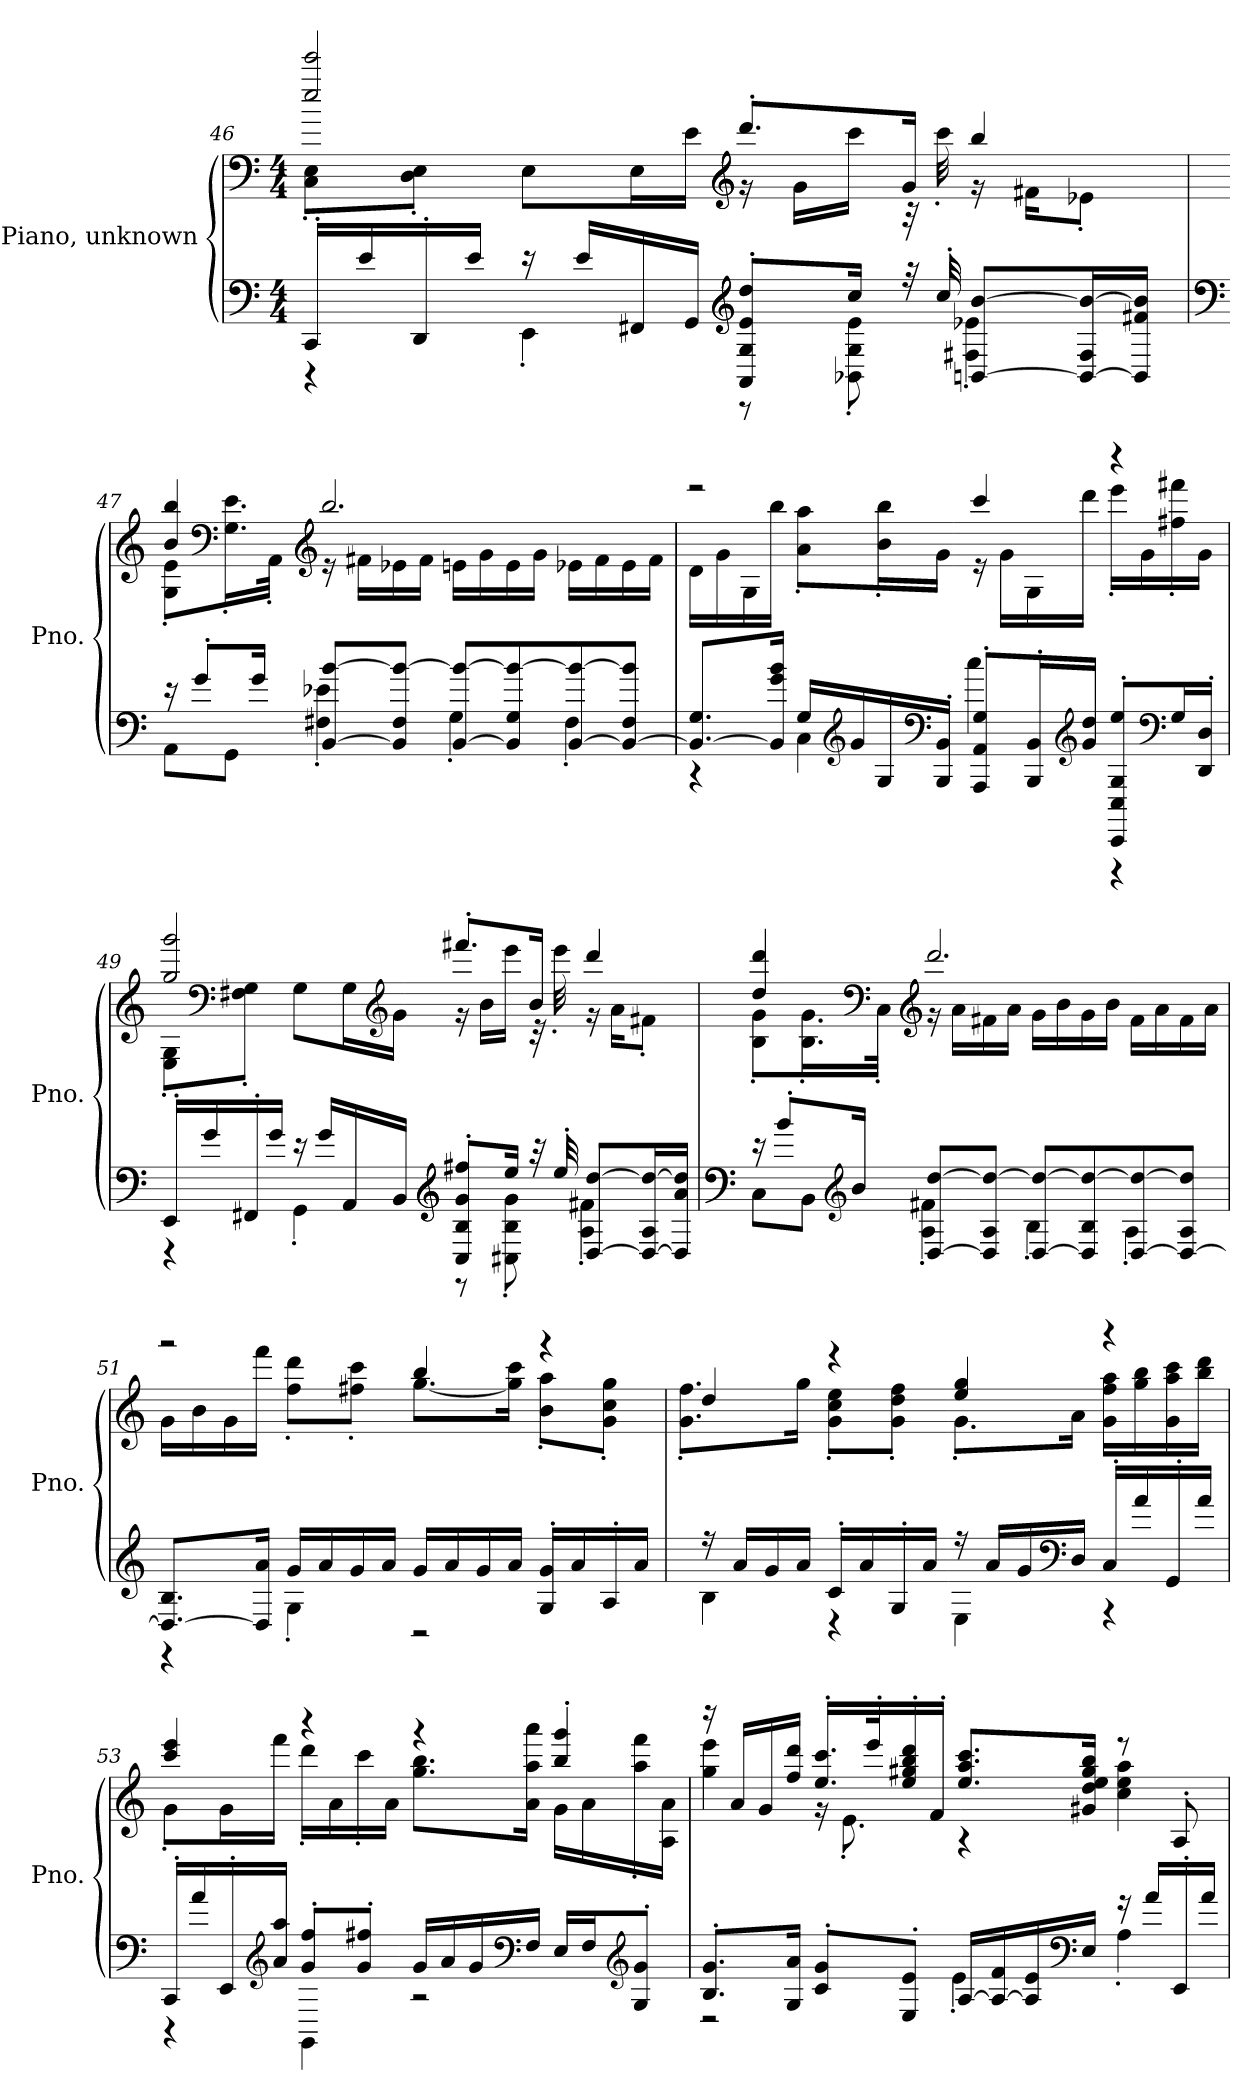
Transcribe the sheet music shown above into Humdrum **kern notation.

**kern	**kern
*part1	*part1
*staff2	*staff1
*I"Piano, unknown	*
*I'Pno.	*
!!LO:LB:g=z
*clefF4	*clefF4
*k[]	*k[]
*M4/4	*M4/4
=46	=46
*^	*^
16CC'/LL	4r	2ee/ 2eee/	8C\' 8E\'L
16e/	.	.	.
16DD'/	.	.	8D\' 8E\'J
16e/JJ	.	.	.
16r	4EE'\	.	8E\L
16e/LL	.	.	.
16FF#X/	.	.	16E\L
16GG/JJ	.	.	16e\JJ
*clefG2	*	*clefG2	*
8AA/' 8G/' 8e/' 8dd/'L	8r	8.ddd'/L	16r
.	.	.	16g\LL
16cc/Jk	8BB-X\' 8G\' 8e\'	.	16ccc\JJ
32r	.	16g/Jk	32r
32cc'/	.	.	32ccc'\
[8BBn/ [8b/L	4F#X\' 4e-X\'	4bb/	16r
.	.	.	16f#X\KL
16BB/_ 16F#/ 16b/_L	.	.	8e-X'\J
16BB/] 16f#X/ 16b/]JJ	.	.	.
!!LO:LB:g=z	!!
=47	=47	=47	=47
*clefF4	*	*	*
16r	8AA\L	4b/ 4bb/	8G\' 8e\'L
8g'/L	.	.	.
*	*	*clefF4	*
.	8GG\J	.	16.G\' 16.e\'L
16g/Jk	.	.	.
.	.	.	32AA'\JJk
*	*	*clefG2	*
[8BB/ [8b/L	4F#X\' 4e-X\'	2.bb/	16r
.	.	.	16f#X\LL
8BB/] 8F#/ 8b/_J	.	.	16e-X\
.	.	.	16f#\JJ
[8BB/ 8b/_L	4G'\	.	16en\LL
.	.	.	16g\
8BB/] 8G/ 8b/_	.	.	16e\
.	.	.	16g\JJ
[8BB/ 8b/_	4F#'\	.	16e-X\LL
.	.	.	16f#\
8BB/_ 8F#/ 8b/]J	.	.	16e-\
.	.	.	16f#\JJ
=48	=48	=48	=48
8.BB/_ 8.G/L	4r	2r	16d\LL
.	.	.	16g\
.	.	.	16G\
16BB/] 16g/ 16b/Jk	.	.	16bb\JJ
16G/LL	4C\	.	8a\' 8aa\'L
*clefG2	*	*	*
16g/	.	.	.
16G/	.	.	16b\' 16bb\'L
*clefF4	*	*	*
16BBB/' 16BB/'JJ	.	.	16g\JJ
8AAA/' 8AA/' 8G/'L	4cc\	4ccc/	16r
.	.	.	16g\LL
16BBB/' 16BB/'L	.	.	16G\
*clefG2	*	*	*
16g/ 16dd/JJ	.	.	16ddd\JJ
8CC/' 8C/' 8G/' 8ee/'L	4r	4r	16eee'\LL
.	.	.	16g\
*clefF4	*	*	*
16G/L	.	.	16ff#X\' 16fff#X\'
16DD/' 16D/'JJ	.	.	16g\JJ
!!LO:LB:g=z	!!
=49	=49	=49	=49
16EE'/LL	4r	2gg/ 2ggg/	8E\' 8G\'L
16g/	.	.	.
*	*	*clefF4	*
16FF#X'/	.	.	8F#X\' 8G\'J
16g/JJ	.	.	.
16r	4GG'\	.	8G\L
16g/LL	.	.	.
16AA/	.	.	16G\L
*	*	*clefG2	*
16BB/JJ	.	.	16g\JJ
*clefG2	*	*	*
8C/' 8B/' 8g/' 8ff#X/'L	8r	8.fff#X'/L	16r
.	.	.	16b\LL
16ee/Jk	8C#X\' 8B\' 8g\'	.	16eee\JJ
32r	.	16b/Jk	32r
32ee'/	.	.	32eee'\
[8D/ [8dd/L	4A\' 4f#X\'	4ddd/	16r
.	.	.	16a\KL
16D/_ 16A/ 16dd/_L	.	.	8f#X'\J
16D/] 16a/ 16dd/]JJ	.	.	.
!!LO:LB:g=z	!!
=50	=50	=50	=50
*clefF4	*	*	*
16r	8C\L	4dd/ 4ddd/	8B\' 8g\'L
8b'/L	.	.	.
.	8BB\J	.	16.B\' 16.g\'L
*clefG2	*	*	*
16b/Jk	.	.	.
*	*	*clefF4	*
.	.	.	32C'\JJk
*	*	*clefG2	*
[8D/ [8dd/L	4A\' 4f#X\'	2.ddd/	16r
.	.	.	16a\LL
8D/] 8A/ 8dd/_J	.	.	16f#X\
.	.	.	16a\JJ
[8D/ 8dd/_L	4B'\	.	16g\LL
.	.	.	16b\
8D/] 8B/ 8dd/_	.	.	16g\
.	.	.	16b\JJ
[8D/ 8dd/_	4A'\	.	16f#\LL
.	.	.	16a\
8D/_ 8A/ 8dd/]J	.	.	16f#\
.	.	.	16a\JJ
=51	=51	=51	=51
8.D/_ 8.B/L	4r	2r	16g\LL
.	.	.	16b\
.	.	.	16g\
16D/] 16a/Jk	.	.	16fff\JJ
16g/LL	4G'\	.	8ff\' 8ddd\'L
16a/	.	.	.
16g/	.	.	8ff#X\' 8ccc\'J
16a/JJ	.	.	.
16g/LL	2r	4bb/	[8.gg\L
16a/	.	.	.
16g/	.	.	.
16a/JJ	.	.	16gg\] 16ccc\Jk
16G/' 16g/'LL	.	4r	8b\' 8aa\'L
16a/	.	.	.
16A'/	.	.	8g\' 8cc\' 8gg\'J
16a/JJ	.	.	.
!!LO:PB:g=z	!!
=52	=52	=52	=52
16r	4B\	4dd/	8.g\' 8.ff\'L
16a/LL	.	.	.
16g/	.	.	.
16a/JJ	.	.	16gg\Jk
16c'/LL	4r	4r	8g\' 8cc\' 8ee\'L
16a/	.	.	.
16G'/	.	.	8g\' 8dd\' 8ff\'J
16a/JJ	.	.	.
16r	4E\	4ee/ 4gg/	8.g'\L
16a/LL	.	.	.
16g/	.	.	.
*clefF4	*	*	*
16D/JJ	.	.	16a\Jk
16C'/LL	4r	4r	16g\ 16ff\ 16aa\LL
16a/	.	.	16gg\ 16bb\
16GG'/	.	.	16g\ 16aa\ 16ccc\
16a/JJ	.	.	16bb\ 16ddd\JJ
=53	=53	=53	=53
16CC'/LL	4r	4ccc/ 4eee/	8g'\L
16a/	.	.	.
16EE'/	.	.	16g\L
*clefG2	*	*	*
16a/ 16aa/JJ	.	.	16fff\JJ
8g/' 8ff/'L	4GG\	4r	16ddd'\LL
.	.	.	16a\
8g/' 8ff#X/'J	.	.	16ccc'\
.	.	.	16a\JJ
16g/LL	2r	4r	8.gg\ 8.bb\L
16a/	.	.	.
16g/	.	.	.
*clefF4	*	*	*
16F/JJ	.	.	16a\ 16aa\ 16aaa\Jk
16E/LL	.	4bb/' 4ggg/'	16g\LL
16F/J	.	.	16a\
*clefG2	*	*	*
8G/' 8g/'J	.	.	16aa\' 16fff\'
.	.	.	16A\ 16a\JJ
!!LO:LB:g=z	!!
=54	=54	=54	=54
8.B/' 8.g/'L	2r	16r	4gg\ 4eee\
.	.	16a/LL	.
.	.	16g/	.
16G/ 16a/Jk	.	16ff/ 16ddd/JJ	.
8c/' 8g/'L	.	16.ee/' 16.ccc/'LL	16r
.	.	.	8.e'\
.	.	32eee'/K	.
8E/' 8e/'J	.	16ee/' 16gg#X/' 16bb/' 16ddd/'	.
.	.	16f'/JJ	.
[16A/LL	4e'\	8.ee/ 8.aa/ 8.ccc/L	4r
16A/_ 16f/	.	.	.
16A/] 16e/	.	.	.
*clefF4	*	*	*
16E/JJ	.	16g#X/ 16dd/ 16ee/ 16gg#/ 16bb/Jk	.
16r	4A'\	8r	4cc\ 4ee\ 4aa\
16a/LL	.	.	.
16EE'/	.	8A'/	.
16a/JJ	.	.	.
*v	*v	*	*
*	*v	*v
=	=
*-	*-
